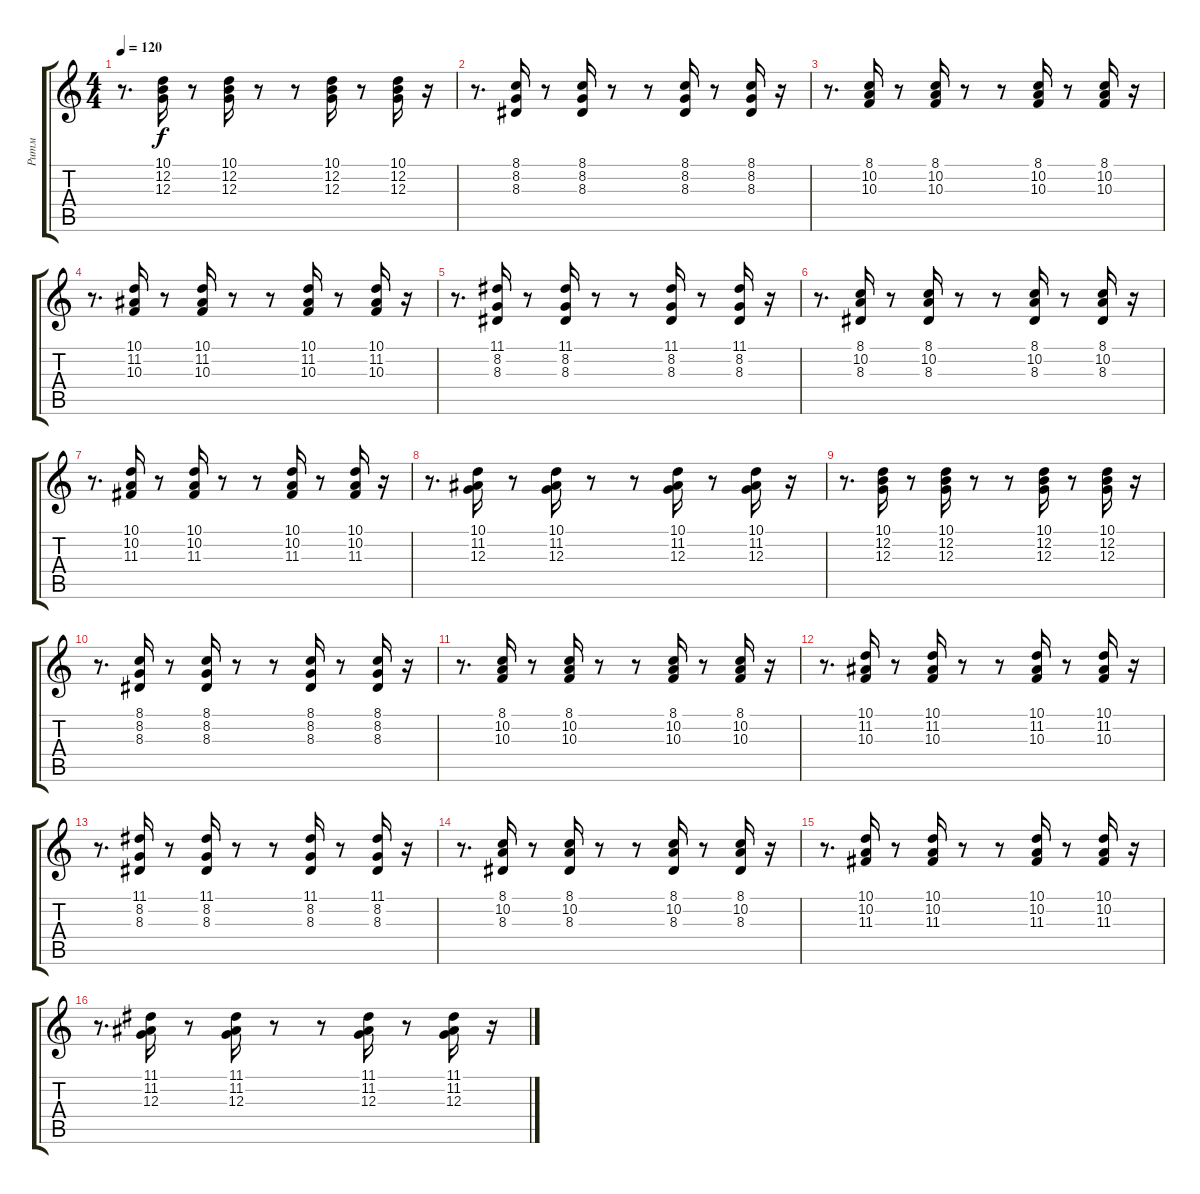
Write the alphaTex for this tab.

\track ("Ритм" "Ритм") {instrument pizzicatostrings}
\staff {score tabs}
\tuning (E4 B3 G3 D3 A2 E2) {hide}
\ts (4 4)
\tempo 120
\clef g2
\ks c
r.8{d dy f} (10.1 12.2 12.3).16 r.8 (10.1 12.2 12.3).16 r.8 r.8 (10.1 12.2 12.3).16 r.8 (10.1 12.2 12.3).16 r.16 |
r.8{d} (8.1 8.2 8.3).16 r.8 (8.1 8.2 8.3).16 r.8 r.8 (8.1 8.2 8.3).16 r.8 (8.1 8.2 8.3).16 r.16 |
r.8{d} (8.1 10.2 10.3).16 r.8 (8.1 10.2 10.3).16 r.8 r.8 (8.1 10.2 10.3).16 r.8 (8.1 10.2 10.3).16 r.16 |
r.8{d} (10.1 11.2 10.3).16 r.8 (10.1 11.2 10.3).16 r.8 r.8 (10.1 11.2 10.3).16 r.8 (10.1 11.2 10.3).16 r.16 |
r.8{d} (11.1 8.2 8.3).16 r.8 (11.1 8.2 8.3).16 r.8 r.8 (11.1 8.2 8.3).16 r.8 (11.1 8.2 8.3).16 r.16 |
r.8{d} (8.1 10.2 8.3).16 r.8 (8.1 10.2 8.3).16 r.8 r.8 (8.1 10.2 8.3).16 r.8 (8.1 10.2 8.3).16 r.16 |
r.8{d} (10.1 10.2 11.3).16 r.8 (10.1 10.2 11.3).16 r.8 r.8 (10.1 10.2 11.3).16 r.8 (10.1 10.2 11.3).16 r.16 |
r.8{d} (10.1 11.2 12.3).16 r.8 (10.1 11.2 12.3).16 r.8 r.8 (10.1 11.2 12.3).16 r.8 (10.1 11.2 12.3).16 r.16 |
r.8{d} (10.1 12.2 12.3).16 r.8 (10.1 12.2 12.3).16 r.8 r.8 (10.1 12.2 12.3).16 r.8 (10.1 12.2 12.3).16 r.16 |
r.8{d} (8.1 8.2 8.3).16 r.8 (8.1 8.2 8.3).16 r.8 r.8 (8.1 8.2 8.3).16 r.8 (8.1 8.2 8.3).16 r.16 |
r.8{d} (8.1 10.2 10.3).16 r.8 (8.1 10.2 10.3).16 r.8 r.8 (8.1 10.2 10.3).16 r.8 (8.1 10.2 10.3).16 r.16 |
r.8{d} (10.1 11.2 10.3).16 r.8 (10.1 11.2 10.3).16 r.8 r.8 (10.1 11.2 10.3).16 r.8 (10.1 11.2 10.3).16 r.16 |
r.8{d} (11.1 8.2 8.3).16 r.8 (11.1 8.2 8.3).16 r.8 r.8 (11.1 8.2 8.3).16 r.8 (11.1 8.2 8.3).16 r.16 |
r.8{d} (8.1 10.2 8.3).16 r.8 (8.1 10.2 8.3).16 r.8 r.8 (8.1 10.2 8.3).16 r.8 (8.1 10.2 8.3).16 r.16 |
r.8{d} (10.1 10.2 11.3).16 r.8 (10.1 10.2 11.3).16 r.8 r.8 (10.1 10.2 11.3).16 r.8 (10.1 10.2 11.3).16 r.16 |
r.8{d} (11.1 11.2 12.3).16 r.8 (11.1 11.2 12.3).16 r.8 r.8 (11.1 11.2 12.3).16 r.8 (11.1 11.2 12.3).16 r.16
